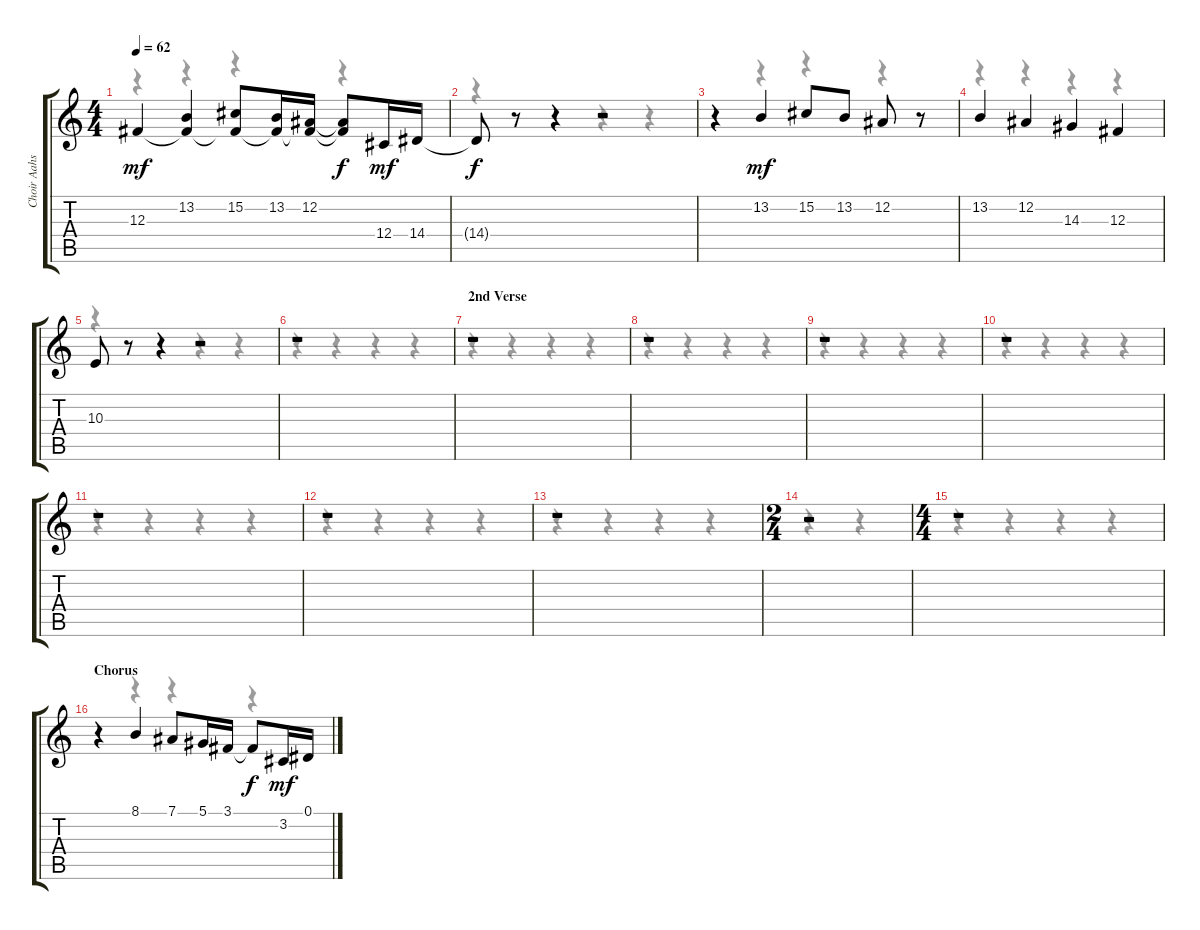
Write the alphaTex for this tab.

\track ("Choir Aahs (Duff_Izzy)" "Choir Aahs") {instrument choiraahs}
\staff {score tabs}
\tuning (Eb4 Bb3 Gb3 Db3 Ab2 Eb2) {hide}
\voice
\ts (4 4)
\tempo 62
\clef g2
\ks c
12.3{t}.4{dy mf} (13.2 12.3{t}).4 (15.2 12.3{t}).8 (13.2 12.3{t}).16 (12.2 12.3{t}).16 (12.2{t} 12.3{t}).8{dy f} 12.4.16{dy mf} 14.4.16 |
14.4{t}.8{dy f} r.8 r.4 r.2 |
r.4 13.2.4{dy mf} 15.2.8 13.2.8 12.2.8 r.8 |
13.2.4 12.2.4 14.3.4 12.3.4 |
10.3.8 r.8 r.4 r.2 |
r.1 |
\section ("" "2nd Verse")
r.1 |
r.1 |
r.1 |
r.1 |
r.1 |
r.1 |
r.1 |
\ts (2 4)
r.2 |
\ts (4 4)
r.1 |
\section ("" "Chorus")
r.4 8.1.4 7.1.8 5.1.16 3.1.16 3.1{t}.8{dy f} 3.2.16{dy mf} 0.1.16
\voice
\clef g2
\ottava regular
\simile none
\ks c
r.4{dy f} r.4 r.4 r.4 |
r.4 r.4 r.4 r.4 |
r.4 r.4 r.4 r.4 |
r.4 r.4 r.4 r.4 |
r.4 r.4 r.4 r.4 |
r.4 r.4 r.4 r.4 |
r.4 r.4 r.4 r.4 |
r.4 r.4 r.4 r.4 |
r.4 r.4 r.4 r.4 |
r.4 r.4 r.4 r.4 |
r.4 r.4 r.4 r.4 |
r.4 r.4 r.4 r.4 |
r.4 r.4 r.4 r.4 |
r.4 r.4 |
r.4 r.4 r.4 r.4 |
r.4 r.4 r.4 r.4
